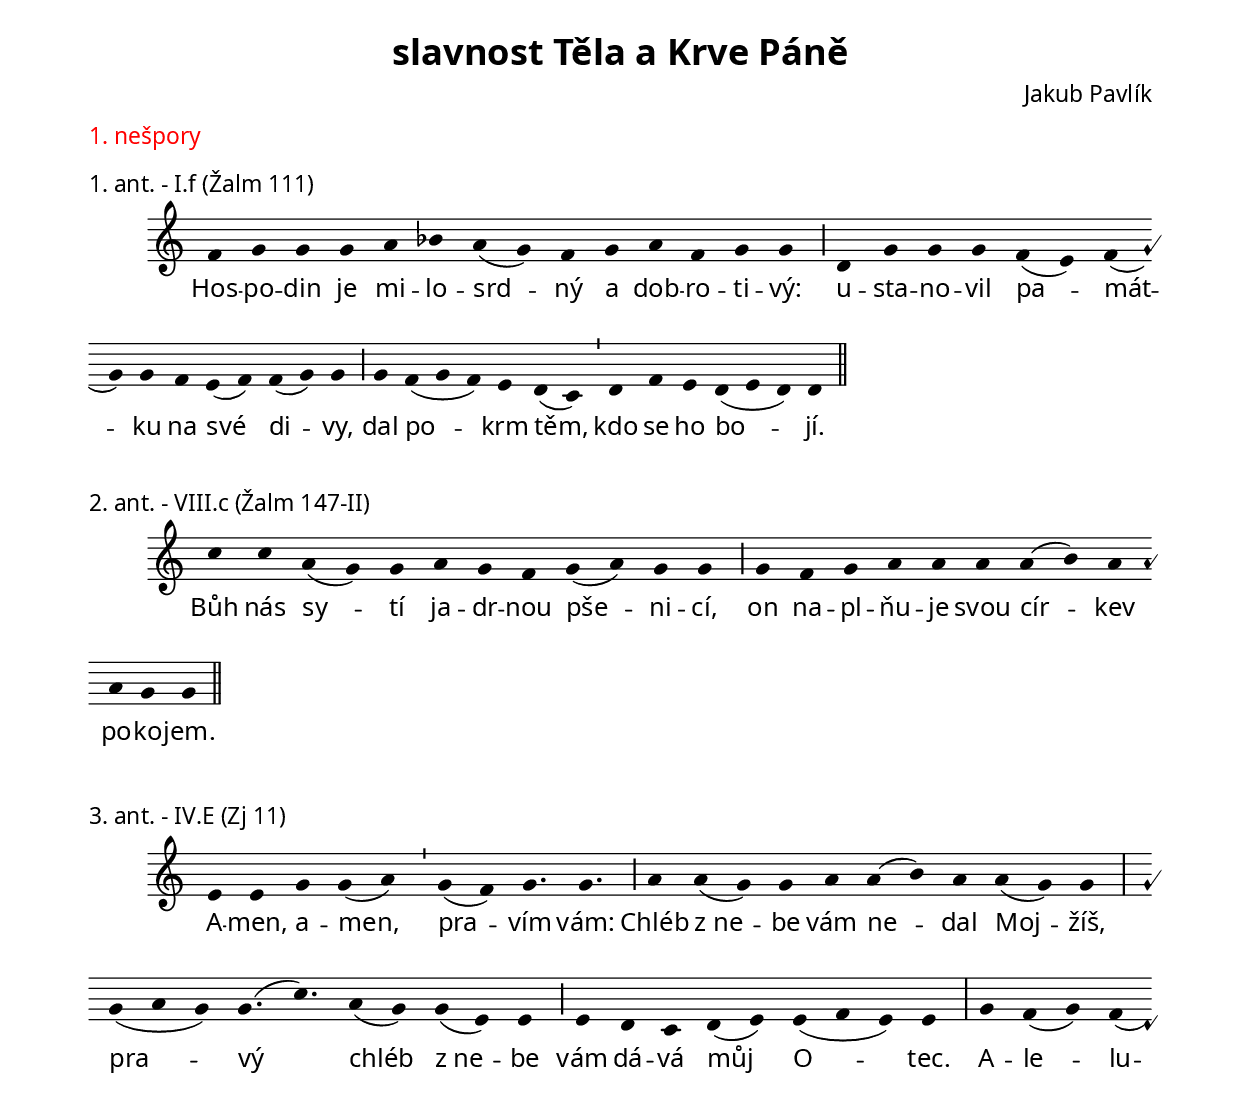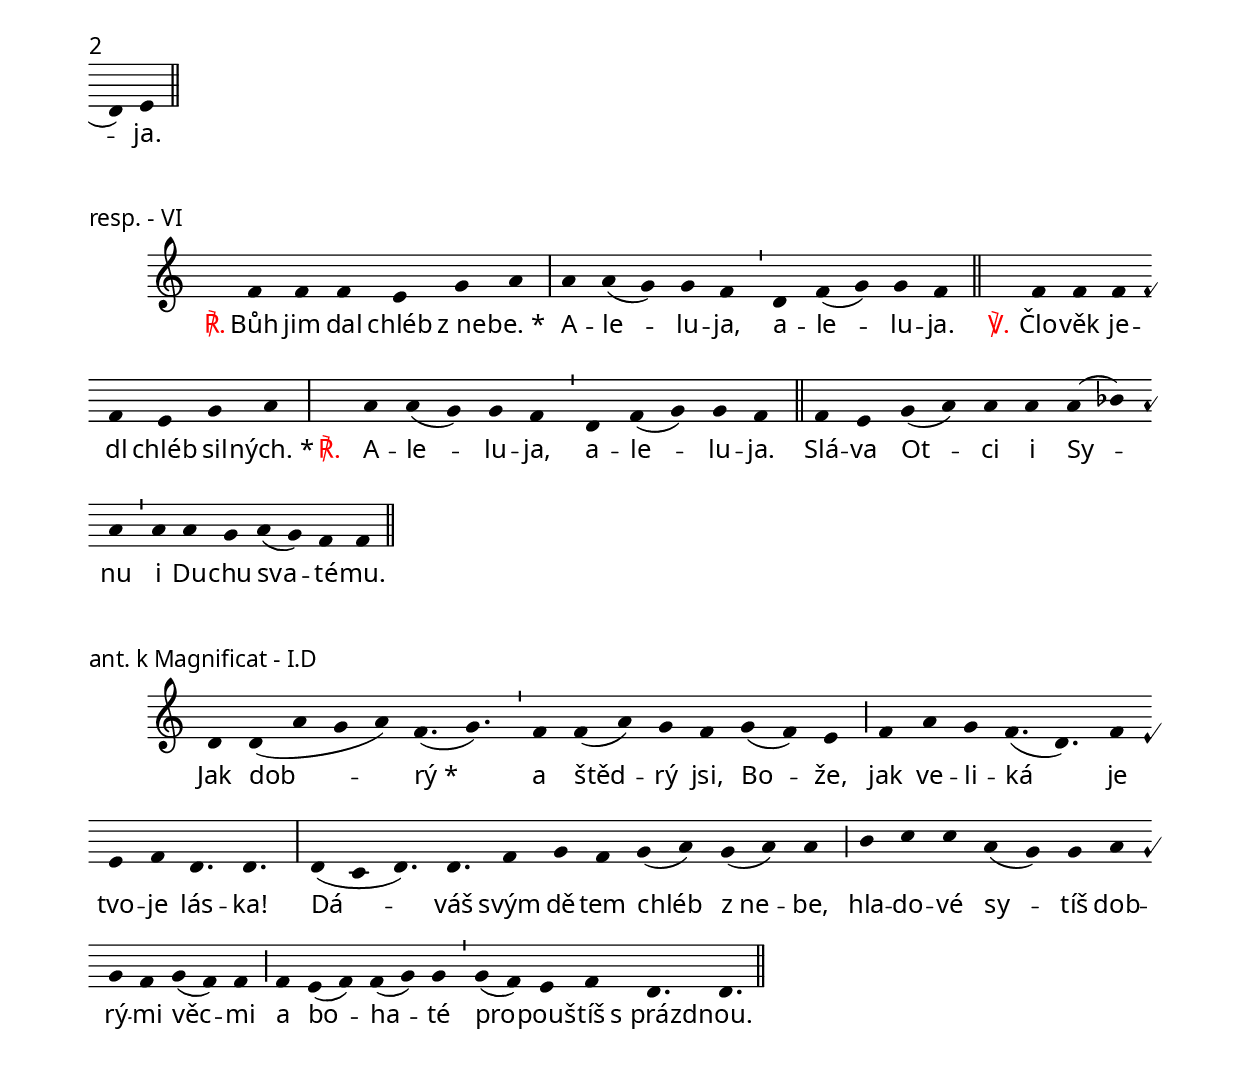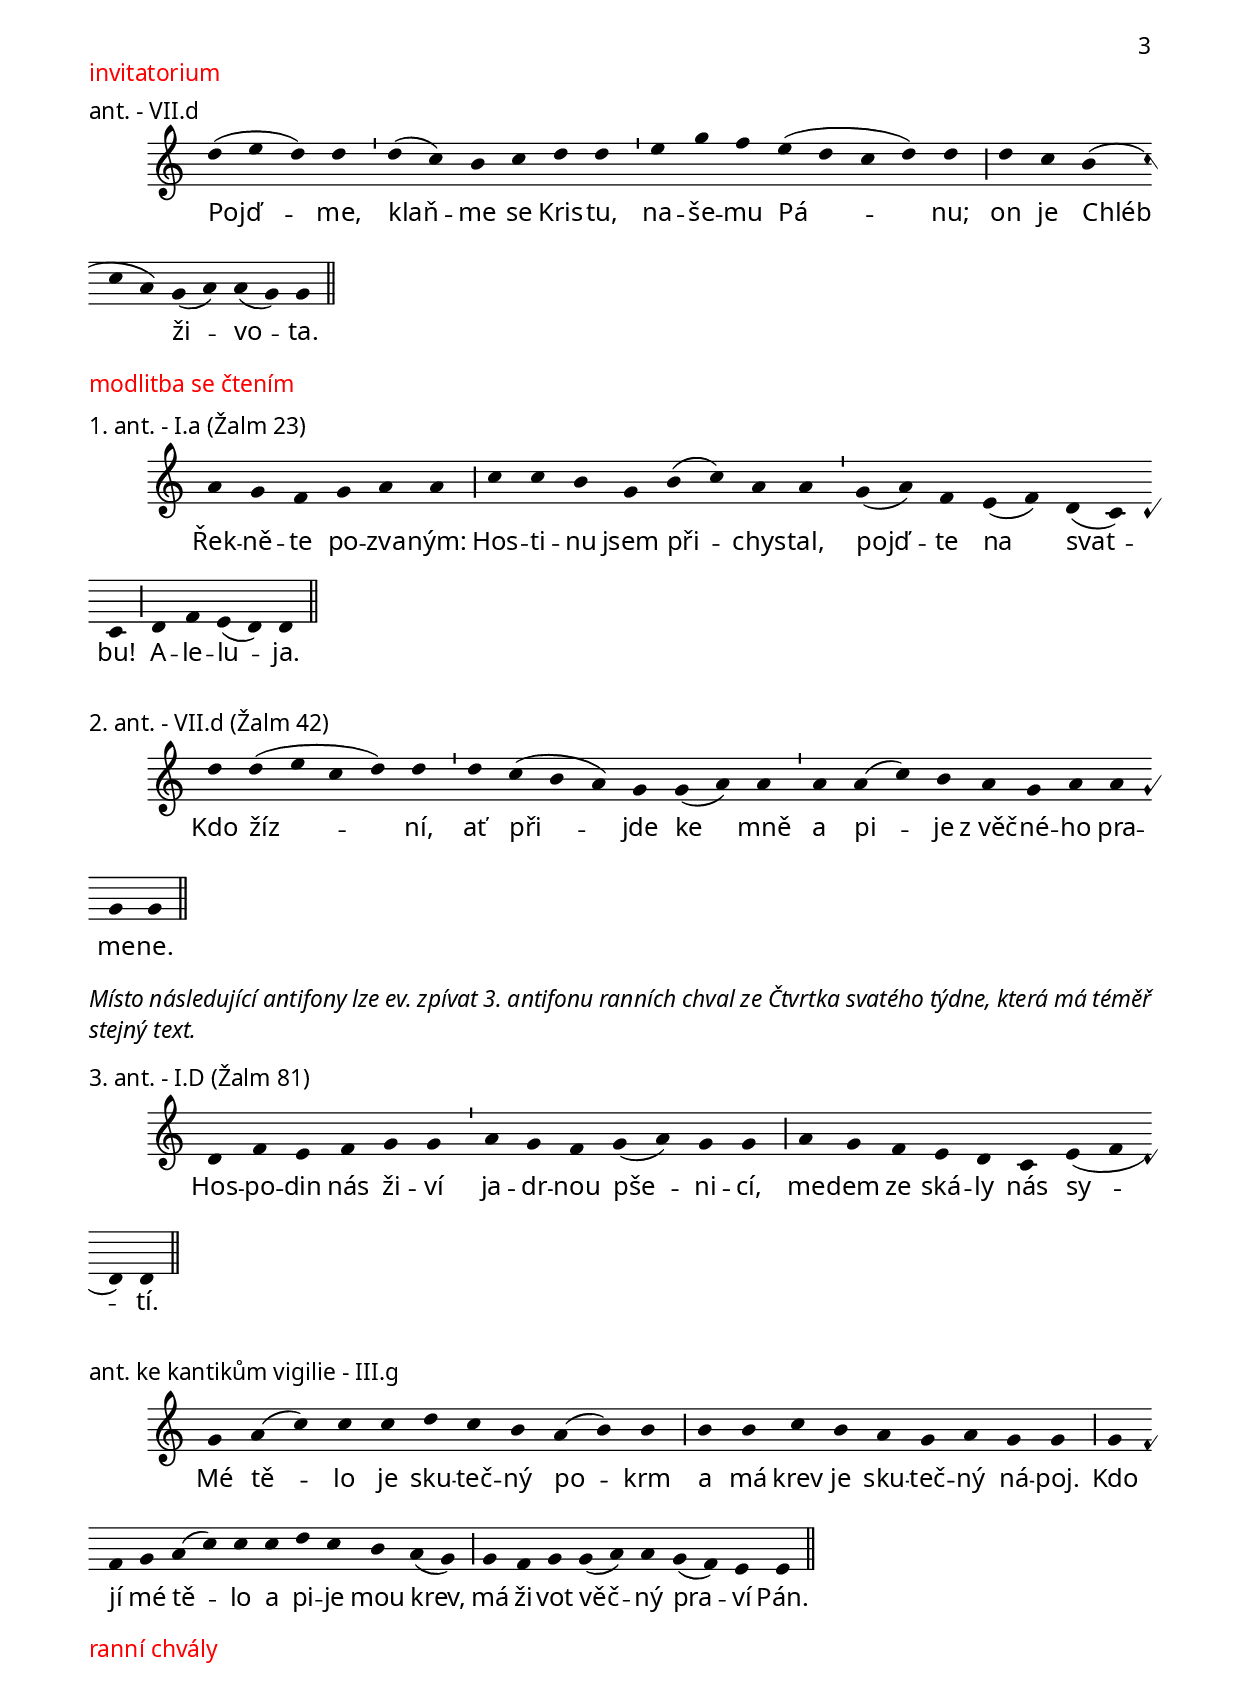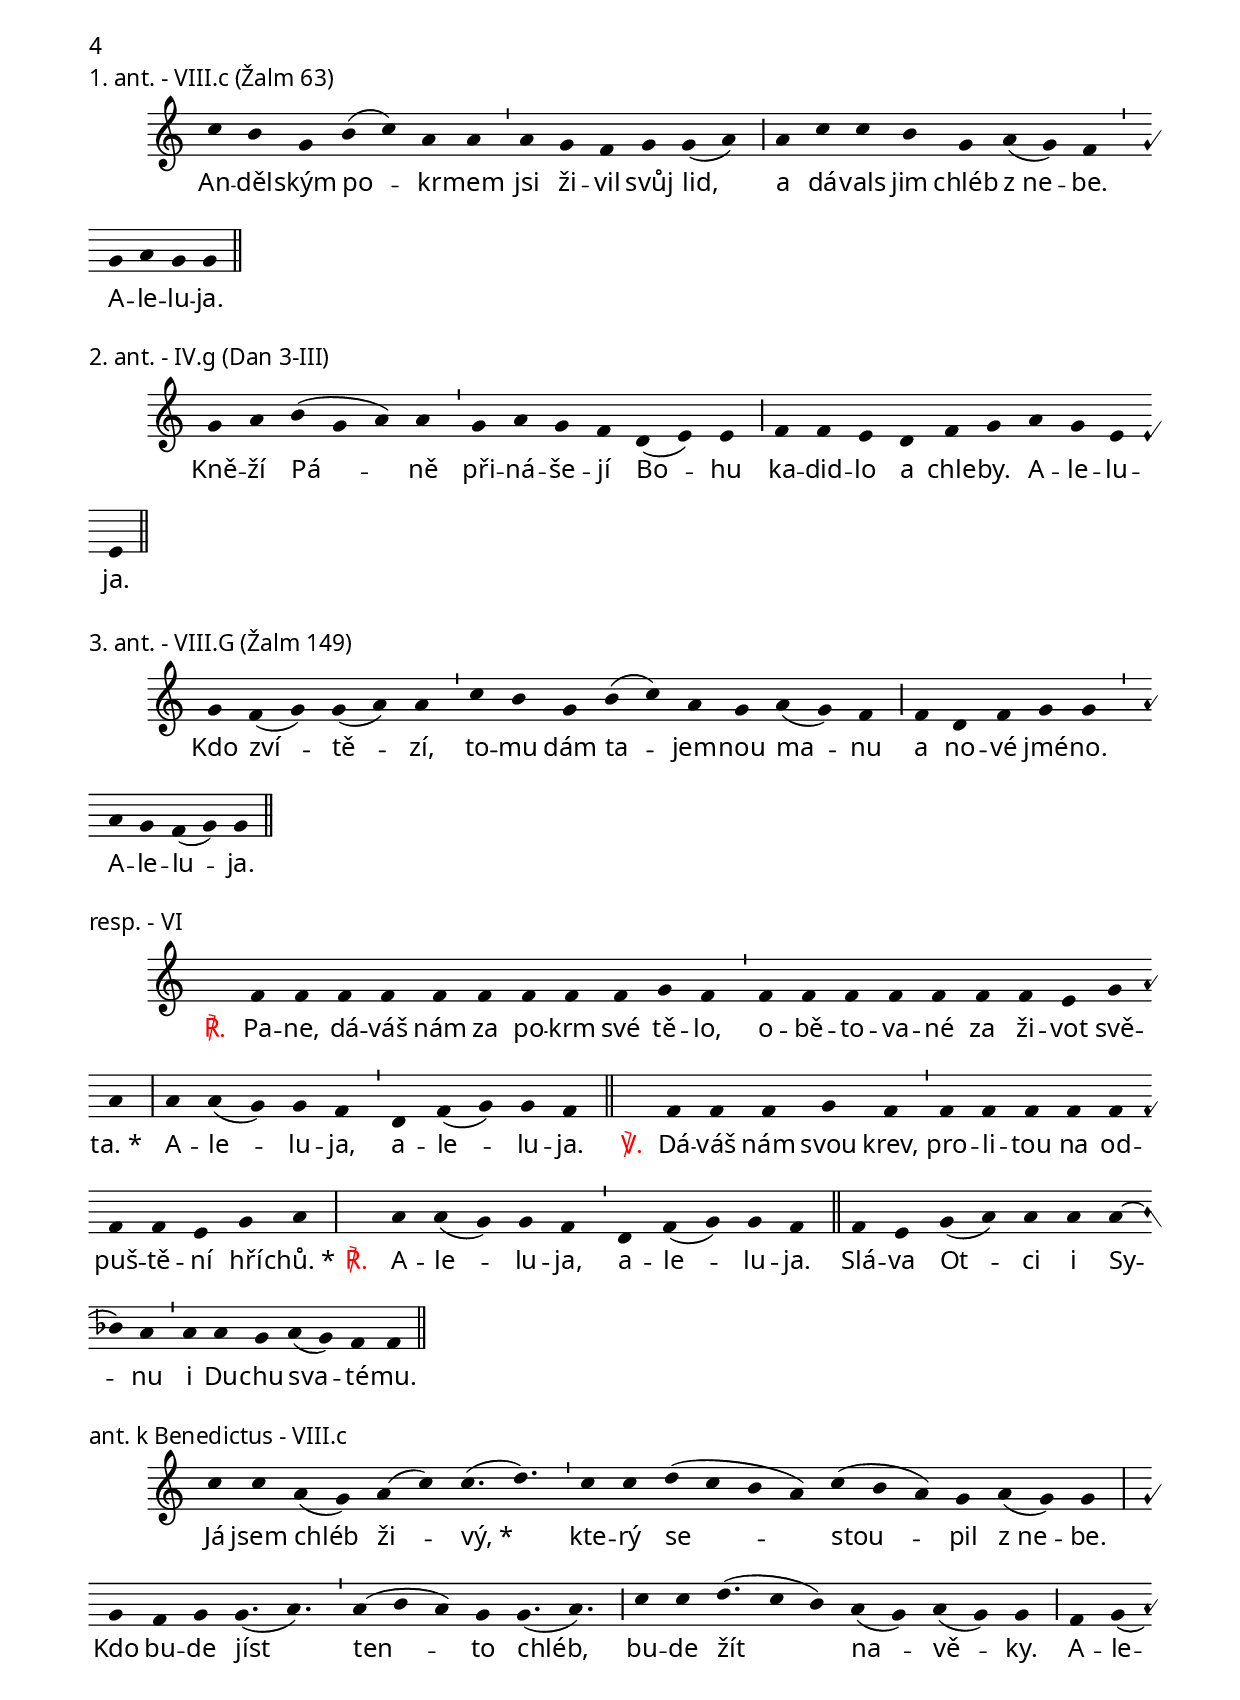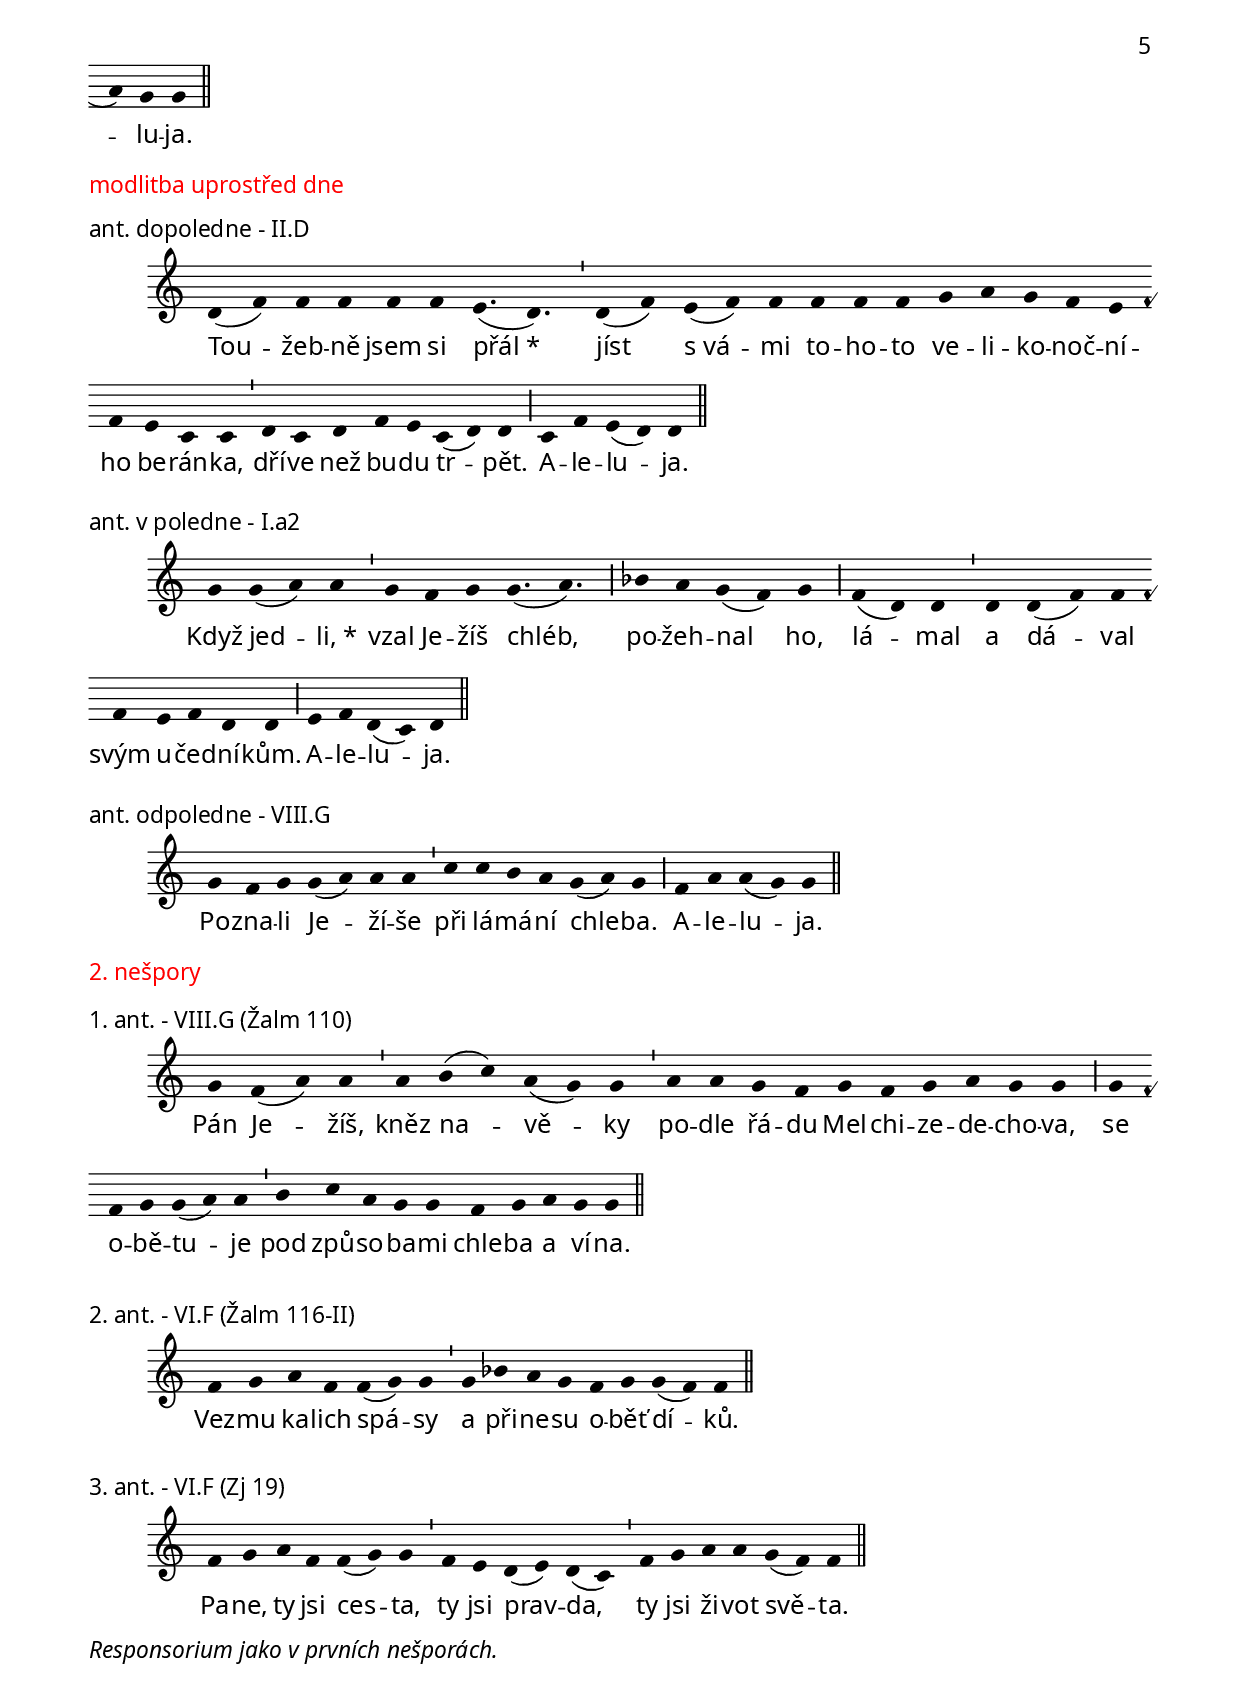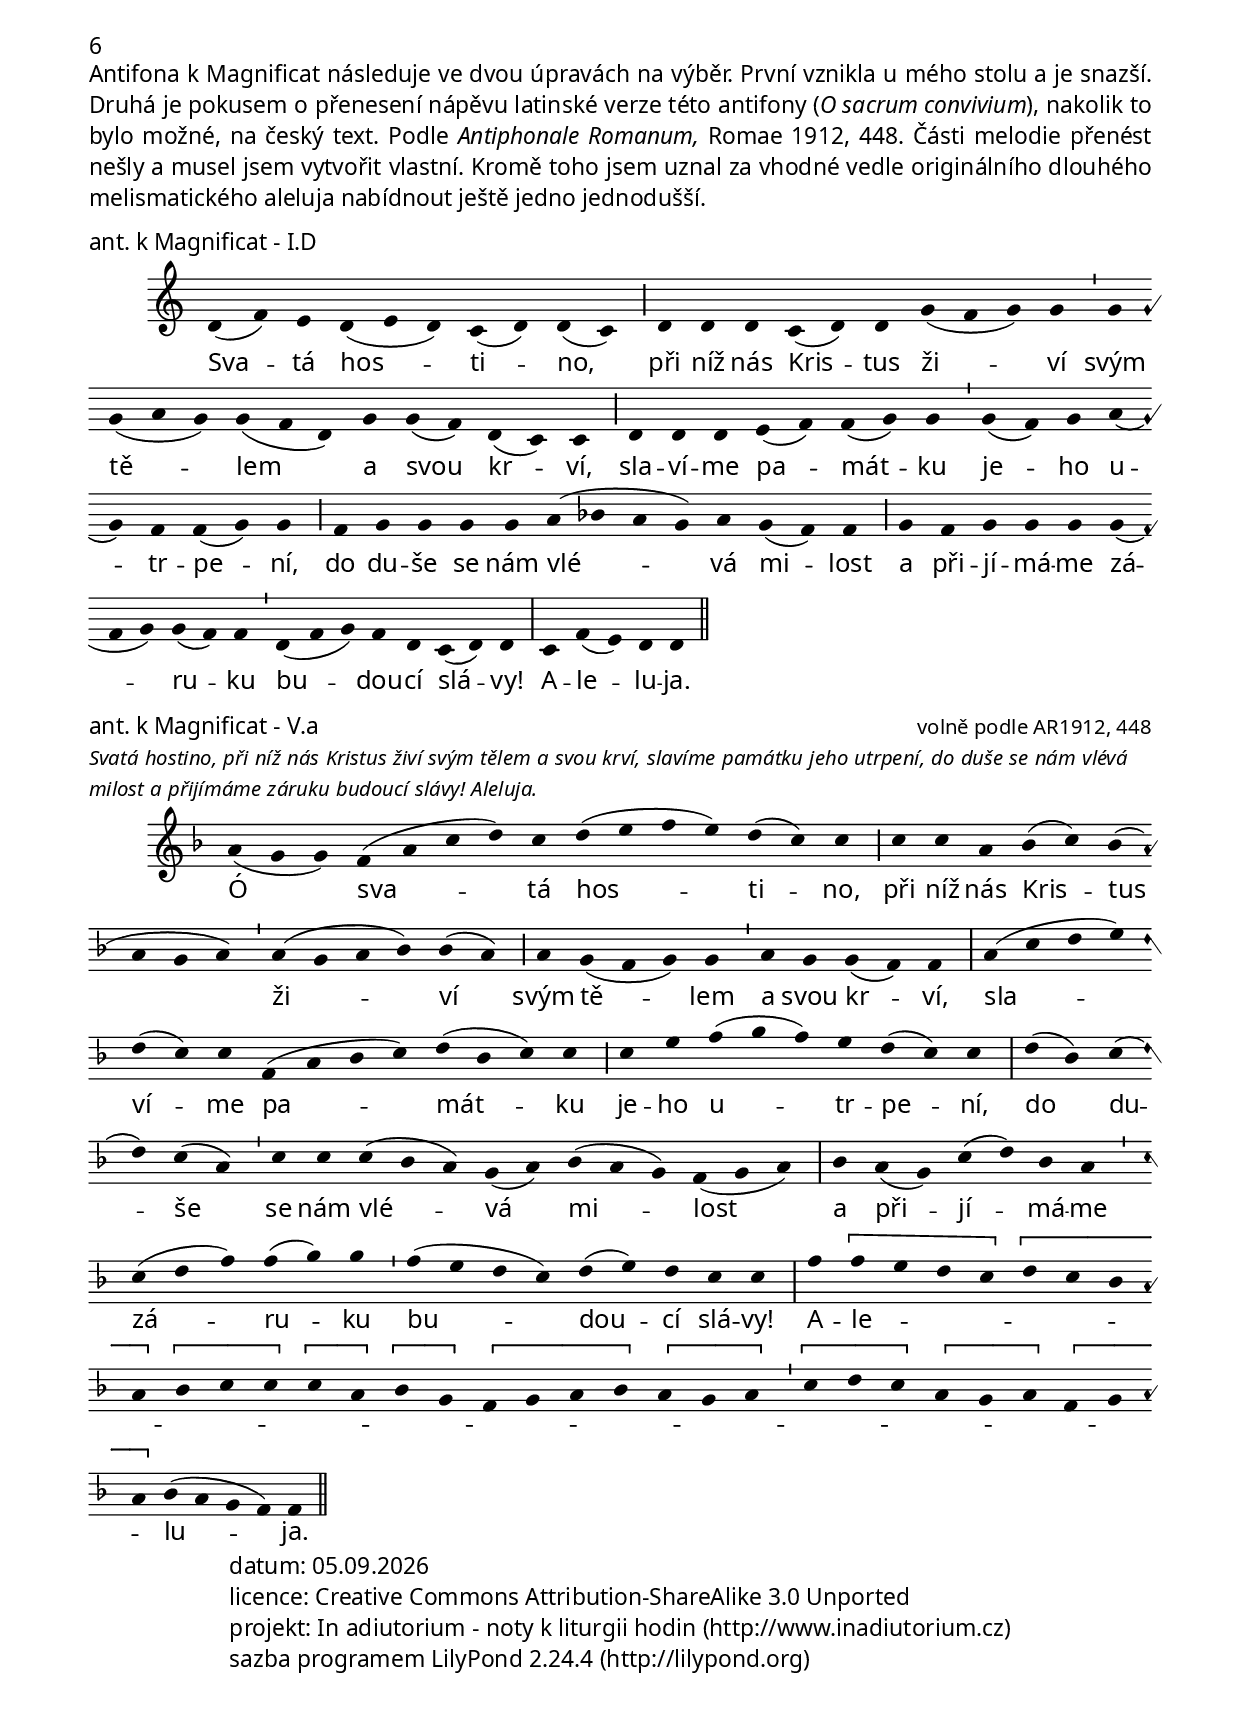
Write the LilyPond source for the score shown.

\version "2.18.0"

\header {
  title = "slavnost Těla a Krve Páně"
  composer = "Jakub Pavlík"
}

\include "spolecne.ly"
\include "dilyresponsorii.ly"

\markup {\nadpisHodinka {"1. nešpory"}}

\score {
  \relative c' {
    \choralniRezim
    f g g g a4 bes a( g) f g a f g g \barMaior
    d g g g f( e) f( g) g f e( f) f( g) g \barMaior
    g f( g f) e d( c) \barMin d f e d( e d) d \barFinalis
  }
  \addlyrics {
    Hos -- po -- din je mi -- lo -- srd -- ný a dob -- ro -- ti -- vý:
    u -- sta -- no -- vil pa -- mát -- ku na své di -- vy,
    dal po -- krm těm, kdo se ho bo -- jí.
  }
  \header {
    quid = "1. ant."
    modus = "I"
    differentia = "f"
    psalmus = "Žalm 111"
    placet = "recituje čistě na g"
    id = "1ne-a1"
    piece = \markup {\sestavTitulek}
  }
}

\score {
  \relative c'' {
    \choralniRezim
    c4 c a( g) g a g f g( a) g g \barMaior
    g f g a a a a( b) a a g g \barFinalis
  }
  \addlyrics {
    Bůh nás sy -- tí ja -- dr -- nou pše -- ni -- cí,
    on na -- pl -- ňu -- je svou cír -- kev po -- ko -- jem.
  }
  \header {
    quid = "2. ant."
    modus = "VIII"
    differentia = "c"
    psalmus = "Žalm 147-II"
    id = "1ne-a2"
    piece = \markup {\sestavTitulek}
  }
}

\score {
  \relative c' {
    \choralniRezim
    e4 e g g( a) \barMin g( f) g4. g \barMaior
    a4 a( g) g a a( b) a a( g) g \barMax
    g( a g) g4.( c) a4( g) g( e) e \barMaior
    e d c d( e) e( f e) e \barMax
    g f( g) f( d) e \barFinalis
  }
  \addlyrics {
    A -- men, a -- men, pra -- vím vám:
    Chléb z_ne -- be vám ne -- dal Moj -- žíš,
    pra -- vý chléb z_ne -- be vám dá -- vá můj O -- tec.
    A -- le -- lu -- ja.
  }
  \header {
    quid = "3. ant."
    modus = "IV"
    differentia = "E"
    psalmus = "Zj 11"
    placet = "aleluja lépe"
    id = "1ne-a3"
    piece = \markup {\sestavTitulek}
  }
}

\score {
  \relative c' {
    \choralniRezim

    % R
    \neviditelna f
    f4 f f e g a \barMax
    \respVIalelujaResponsum \barFinalis
    % V
    \neviditelna f
    f4 f f f e g a \barMax
    % R
    \neviditelna a
    \respVIalelujaResponsum \barFinalis
    % Slava
    \respVIalelujaDoxologie \barFinalis
  }
  \addlyrics {
    \Response Bůh jim dal chléb z_ne -- be._*
    A -- le -- lu -- ja, a -- le -- lu -- ja.
    \Verse Člo -- věk je -- dl chléb sil -- ných._*
    \Response A -- le -- lu -- ja, a -- le -- lu -- ja.
    \textRespDoxologie
  }
  \header {
    quid = "resp."
    modus = "VI"
    id = "1ne-resp"
    piece = \markup {\sestavTitulekResp}
  }
}

\score {
  \relative c' {
    \choralniRezim
    d4 d( a' g a) f4.( g) \barMin f4 f( a) g f g( f) e \barMaior
    f a g f4.( d) f4 e f d4. d \barMax

    d4( c d4.) d f4 g f g( a) g( a) a \barMaior
    b c c a( g) g a g f g( f) f \barMaior
    f e( f) f( g) g \barMin g( f) e f d4. d \barFinalis
  }
  \addlyrics {
    Jak dob -- rý_* a štěd -- rý jsi, Bo -- že,
    jak ve -- li -- ká je tvo -- je lás -- ka!

    Dá -- váš svým dě -- tem chléb z_ne -- be,
    hla -- do -- vé sy -- tíš dob -- rý -- mi věc -- mi
    a bo -- ha -- té pro -- pouš -- tíš s_prázd -- nou.
  }
  \header {
    quid = "ant. k Magnificat"
    modus = "I"
    differentia = "D"
    psalmus = ""
    id = "1ne-amag"
    piece = \markup {\sestavTitulekBezZalmu}
  }
}

\pageBreak % ZLOM

\markup {\nadpisHodinka {"invitatorium"}}

\score {
  \relative c'' {
    \choralniRezim
    d4( e d) d \barMin
    d( c) b c d d \barMin e g f e( d c d) d \barMaior
    d c b( c a) g( a) a( g) g \barFinalis
  }
  \addlyrics {
    Pojď -- me, klaň -- me se Kris -- tu, na -- še -- mu Pá -- nu;
    on je Chléb ži -- vo -- ta.
  }
  \header {
    quid = "ant."
    modus = "VII"
    differentia = "d"
    psalmus = ""
    fial = "velikonoce_antifony.ly#invit2?zacatek"
    id = "invit"
    piece = \markup {\sestavTitulekBezZalmu}
  }
}

\markup {\nadpisHodinka {"modlitba se čtením"}}

\score {
  \relative c'' {
    \choralniRezim
    a4 g f g a a \barMaior
    c c b g b( c) a a \barMin
    g( a) f e( f) d( c) c \barMaior
    d f e( d) d \barFinalis
  }
  \addlyrics {
    Řek -- ně -- te po -- zva -- ným:
    Hos -- ti -- nu jsem při -- chys -- tal,
    pojď -- te na svat -- bu!
    A -- le -- lu -- ja.
  }
  \header {
    quid = "1. ant."
    modus = "I"
    differentia = "a"
    psalmus = "Žalm 23"
    id = "mc-a1"
    piece = \markup {\sestavTitulek}
  }
}

\score {
  \relative c'' {
    \choralniRezim
    d4 d( e c d) d \barMin
    d c( b a) g g( a) a \barMin
    a a( c) b a g a a g g \barFinalis
  }
  \addlyrics {
    Kdo žíz -- ní,
    ať při -- jde ke mně
    a pi -- je z_věč -- né -- ho pra -- me -- ne.
  }
  \header {
    quid = "2. ant."
    modus = "VII"
    differentia = "d"
    psalmus = "Žalm 42"
    fial = "mezidobi_nejsvsrdce.ly#rch-a1?cast, upravena"
    placet = "se závěrem si zkusit trochu pohrát"
    id = "mc-a2"
    piece = \markup {\sestavTitulek}
  }
}

\markup\justify\italic{
  Místo následující antifony lze ev. zpívat
  3. antifonu ranních chval ze Čtvrtka svatého týdne,
  která má téměř stejný text.
}

\score {
  \relative c' {
    \choralniRezim
    d4 f e f g g \barMin
    a g f g( a) g g \barMaior
    a g f e d c e( f d) d \barFinalis
  }
  \addlyrics {
    Hos -- po -- din nás ži -- ví
    ja -- dr -- nou pše -- ni -- cí,
    me -- dem ze ská -- ly nás sy -- tí.
  }
  \header {
    quid = "3. ant."
    modus = "I"
    differentia = "D"
    psalmus = "Žalm 81"
    id = "mc-a3"
    piece = \markup {\sestavTitulek}
  }
}

\score {
  \relative c'' {
    \choralniRezim
    g4 a( c) c c d c b a( b) b \barMaior
    b b c b a g a g g \barMaior
    g f g a( c) c c d c b a( g) \barMaior
    g f g g( a) a
    g( f) e e \barFinalis
  }
  \addlyrics {
    Mé tě -- lo je sku -- teč -- ný po -- krm
    a má krev je sku -- teč -- ný ná -- poj.
    Kdo jí mé tě -- lo a pi -- je mou krev,
    má ži -- vot věč -- ný
    pra -- ví Pán.
  }
  \header {
    quid = "ant. ke kantikům vigilie"
    modus = "III"
    differentia = "g"
    psalmus = ""
    fial = "antifony/mezidobi_nedeleB_11_20.ly#ne20b-rch-ben?zacatek"
    id = "mc-avig"
    piece = \markup {\sestavTitulekBezZalmu}
  }
}

\markup {\nadpisHodinka {"ranní chvály"}}

\score {
  \relative c'' {
    \choralniRezim
    c4 b g b( c) a a \barMin
    a g f g g( a) \barMaior
    a c c b g a( g) f \barMin
    g a g g \barFinalis
  }
  \addlyrics {
    An -- děl -- ským po -- kr -- mem
    jsi ži -- vil svůj lid,
    a dá -- vals jim chléb z_ne -- be.
    A -- le -- lu -- ja.
  }
  \header {
    quid = "1. ant."
    modus = "VIII"
    differentia = "c"
    psalmus = "Žalm 63"
    id = "rch-a1"
    piece = \markup {\sestavTitulek}
  }
}

\score {
  \relative c'' {
    \choralniRezim
    g4 a b( g a) a \barMin
    g a g f d( e) e \barMaior
    f f e d f g
    a g e e \barFinalis
  }
  \addlyrics {
    Kně -- ží Pá -- ně
    při -- ná -- še -- jí Bo -- hu
    ka -- did -- lo a chle -- by.
    A -- le -- lu -- ja.
  }
  \header {
    quid = "2. ant."
    modus = "IV"
    differentia = "g"
    psalmus = "Dan 3-III"
    id = "rch-a2"
    piece = \markup {\sestavTitulek}
  }
}

\score {
  \relative c'' {
    \choralniRezim
    g4 f( g) g( a) a \barMin
    c b g b( c) a g a( g) f \barMaior
    f d f g g \barMin
    a g f( g) g \barFinalis
  }
  \addlyrics {
    Kdo zví -- tě -- zí,
    to -- mu dám ta -- jem -- nou ma -- nu
    a no -- vé jmé -- no.
    A -- le -- lu -- ja.
  }
  \header {
    quid = "3. ant."
    modus = "VIII"
    differentia = "G"
    psalmus = "Žalm 149"
    id = "rch-a3"
    piece = \markup {\sestavTitulek}
  }
}

\score {
  \relative c' {
    \choralniRezim

    % R
    \neviditelna f
    f4 f f f f f f f f g f \barMin
    f f f f f f f e g a \barMax
    \respVIalelujaResponsum \barFinalis
    % V
    \neviditelna f
    f f f g f \barMin
    f f f f f f f e g a \barMax
    % R
    \neviditelna a
    \respVIalelujaResponsum \barFinalis
    % Slava
    \respVIalelujaDoxologie \barFinalis
  }
  \addlyrics {
    \Response Pa -- ne, dá -- váš nám za po -- krm své tě -- lo, o -- bě -- to -- va -- né za ži -- vot svě -- ta._*
    A -- le -- lu -- ja, a -- le -- lu -- ja.
    \Verse Dá -- váš nám svou krev, pro -- li -- tou na od -- puš -- tě -- ní hří -- chů._*
    \Response A -- le -- lu -- ja, a -- le -- lu -- ja.
    \textRespDoxologie
  }
  \header {
    quid = "resp."
    modus = "VI"
    id = "rch-resp"
    piece = \markup {\sestavTitulekResp}
  }
}

\score {
  \relative c'' {
    \choralniRezim
    c4 c a( g) a( c) c4.( d) \barMin c4 c d( c b a) c( b a) g a( g) g \barMax
    g f g g4.( a) \barMin a4( b a) g g4.( a) \barMaior c4 c d4.( c4 b) a( g) a( g) g \barMaior
    f g( a) g g \barFinalis
  }
  \addlyrics {
    Já jsem chléb ži -- vý,_* kte -- rý se -- stou -- pil z_ne -- be.
    Kdo bu -- de jíst ten -- to chléb, bu -- de žít na -- vě -- ky.
    A -- le -- lu -- ja.
  }
  \header {
    quid = "ant. k Benedictus"
    modus = "VIII"
    differentia = "c"
    psalmus = ""
    id = "rch-aben"
    piece = \markup {\sestavTitulekBezZalmu}
  }
}

\markup {\nadpisHodinka {"modlitba uprostřed dne"}}

\score {
  \relative c' {
    \choralniRezim
    d4( f) f f f f e4.( d) \barMin
    d4( f) e( f) f f f f g a g f e f e c c \barMin
    d c d f e c( d) d \barMaior
    c f e( d) d \barFinalis
  }
  \addlyrics {
    Tou -- žeb -- ně jsem si přál_*
    jíst s_vá -- mi to -- ho -- to ve -- li -- ko -- noč -- ní -- ho be -- rán -- ka,
    dří -- ve než bu -- du tr -- pět.
    A -- le -- lu -- ja.
  }
  \header {
    quid = "ant. dopoledne"
    modus = "II"
    differentia = "D"
    psalmus = ""
    id = "up-tercie"
    fons = "Svatý týden, čtvrtek, ad Benedictus; přidáno aleluja"
    fial = "pust_svatytyden.ly#ct-rch-aben?+aleluja"
    piece = \markup {\sestavTitulekBezZalmu}
  }
}

\score {
  \relative c'' {
    \choralniRezim
    g4 g( a) a \barMin g f g g4.( a) \barMaior
    bes4 a g( f) g \barMaior
    f( d) d \barMin d d( f) f f e f d d \barMaior
    e f d( c) d \barFinalis
  }
  \addlyrics {
    Když jed -- li,_* vzal Je -- žíš chléb,
    po -- žeh -- nal ho,
    lá -- mal a dá -- val svým u -- čed -- ní -- kům.
    A -- le -- lu -- ja.
  }
  \header {
    quid = "ant. v poledne"
    modus = "I"
    differentia = "a2"
    psalmus = ""
    id = "up-sexta"
    fial = "pust_triduum.ly#ct-nesp-mag?+aleluja"
    piece = \markup {\sestavTitulekBezZalmu}
  }
}

\score {
  \relative c'' {
    \choralniRezim
    g4 f g g( a) a a \barMin
    c c b a g( a) g \barMaior
    f a a( g) g \barFinalis
  }
  \addlyrics {
    Po -- zna -- li Je -- ží -- še
    při lá -- má -- ní chle -- ba.
    A -- le -- lu -- ja.
  }
  \header {
    quid = "ant. odpoledne"
    modus = "VIII"
    differentia = "G"
    psalmus = ""
    id = "up-nona"
    piece = \markup {\sestavTitulekBezZalmu}
  }
}

\markup {\nadpisHodinka {"2. nešpory"}}

\score {
  \relative c'' {
    \choralniRezim
    g4 f( a) a \barMin
    a b( c) a( g) g \barMin
    a a g f g f g a g g \barMaior
    g f g g( a) a \barMin
    b c a g g f g a g g \barFinalis
  }
  \addlyrics {
    Pán Je -- žíš,
    kněz na -- vě -- ky
    po -- dle řá -- du Mel -- chi -- ze -- de -- cho -- va,
    se o -- bě -- tu -- je
    pod způ -- so -- ba -- mi chle -- ba a ví -- na.
  }
  \header {
    quid = "1. ant."
    modus = "VIII"
    differentia = "G"
    psalmus = "Žalm 110"
    id = "2ne-a1"
    piece = \markup {\sestavTitulek}
  }
}

\score {
  \relative c' {
    \choralniRezim
    f4 g a f f( g) g \barMin
    g bes a g f g g( f) f \barFinalis
  }
  \addlyrics {
    Vez -- mu ka -- lich spá -- sy
    a při -- ne -- su o -- běť dí -- ků.
  }
  \header {
    quid = "2. ant."
    modus = "VI"
    differentia = "F"
    psalmus = "Žalm 116-II"
    id = "2ne-a2"
    piece = \markup {\sestavTitulek}
  }
}

\score {
  \relative c' {
    \choralniRezim
    f4 g a f f( g) g \barMin
    f e d( e) d( c) \barMin
    f g a a g( f) f \barFinalis
  }
  \addlyrics {
    Pa -- ne, ty jsi ces -- ta,
    ty jsi prav -- da,
    ty jsi ži -- vot svě -- ta.
  }
  \header {
    quid = "3. ant."
    modus = "VI"
    differentia = "F"
    psalmus = "Zj 19"
    id = "2ne-a3"
    piece = \markup {\sestavTitulek}
  }
}

\markup\italic{Responsorium jako v prvních nešporách.}

\pageBreak

\markup\justify{Antifona k Magnificat následuje ve dvou úpravách
na výběr. První vznikla u mého stolu a je snazší.
Druhá je pokusem o přenesení nápěvu latinské verze této antifony
\concat{( \italic{"O sacrum convivium"} ),} nakolik to bylo možné,
na český text. Podle \italic{Antiphonale Romanum,} Romae 1912, 448.

Části melodie přenést nešly a musel jsem vytvořit
vlastní. Kromě toho jsem uznal za vhodné vedle originálního
dlouhého melismatického aleluja nabídnout ještě jedno jednodušší.}

\score {
  \relative c' {
    \choralniRezim
    d( f) e d( e d) c( d) d( c) \barMaior
    d d d c( d) d g( f g) g \barMin g g( a g) g( f d) g g( f) d( c) c \barMaior
    d d d e( f) f( g) g \barMin g( f) g a( g) f f( g) g \barMaior
    f g g g g a( bes a g) a g( f) f \barMaior
    g f g g g g( f g) g( f) f \barMin d( f g) f d c( d) d \barMax
    c f( e) d d \barFinalis
  }
  \addlyrics {
    % Jedno dlouhe rozvite osloveni - bez jakehokoli nasledneho
    % sdeleni.
    Sva -- tá hos -- ti -- no,
    při níž nás Kris -- tus ži -- ví svým tě -- lem a svou kr -- ví,
    sla -- ví -- me pa -- mát -- ku je -- ho u -- tr -- pe -- ní,
    do du -- še se nám vlé -- vá mi -- lost
    a při -- jí -- má -- me zá -- ru -- ku bu -- dou -- cí slá -- vy!
    A -- le -- lu -- ja.
  }
  \header {
    quid = "ant. k Magnificat"
    modus = "I"
    differentia = "D"
    psalmus = ""
    placet = "na více místech působí ploše; obzvlášť divná je část _a přijímáme záruku_"
    id = "2ne-amag-var1"
    piece = \markup {\sestavTitulekBezZalmu}
  }
}

\score {
  \relative c'' {
    \choralniRezim
    \key f \major
    a4( g g) f4( a c d) c d( e f e) d( c) c \barMaior
    c c a bes( c) bes( a g a) \barMin a( g a bes) bes( a) \barMaior a g( f g) g \barMin a g g( f) f \barMax

    a( c d e) d( c) c f,( a bes c) d( bes c) c \barMaior
    c e f( g f) e d( c) c \barMax

    d( bes) c( d) c( a) \barMin c c c( bes a) g( a)
    bes( a g) f( g a) \barMax

    bes a( g) c( d) bes a \barMin
    c( d f) f( g) g \barMin f( e d c) d( e) d c c \barMax

    f
    \once \override Slur.stencil = ##f
    \[ f( e d c \] \[ d c bes a \] \[ bes c c \] \[ c a \] \[ bes g \]  \[ f g a bes \] \[ a g a \] \barMin
    \[ c d c \] \[ a g a \] \[ f g a) \]
    bes( a g f) f \barFinalis
  }
  \addlyrics {
    % Jedno dlouhe rozvite osloveni - bez jakehokoli nasledneho
    % sdeleni.
    Ó sva -- tá hos -- ti -- no,
    při níž nás Kris -- tus ži -- ví svým tě -- lem a svou kr -- ví,

    sla -- ví -- me pa -- mát -- ku je -- ho u -- tr -- pe -- ní,

    do du -- še se nám vlé -- vá mi -- lost

    a při -- jí -- má -- me zá -- ru -- ku bu -- dou -- cí slá -- vy!

    A -- le -- lu -- ja.
  }
  \header {
    textus_approbatus = "Svatá hostino,
    při níž nás Kristus živí svým tělem a svou krví,
    slavíme památku jeho utrpení,
    do duše se nám vlévá milost
    a přijímáme záruku budoucí slávy! Aleluja."
    fons_externus = "volně podle AR1912, 448"
    quid = "ant. k Magnificat"
    modus = "V"
    differentia = "a"
    psalmus = ""
    id = "2ne-amag-var2"
    piece = \markup {\sestavTitulekBezZalmu}
  }
}
